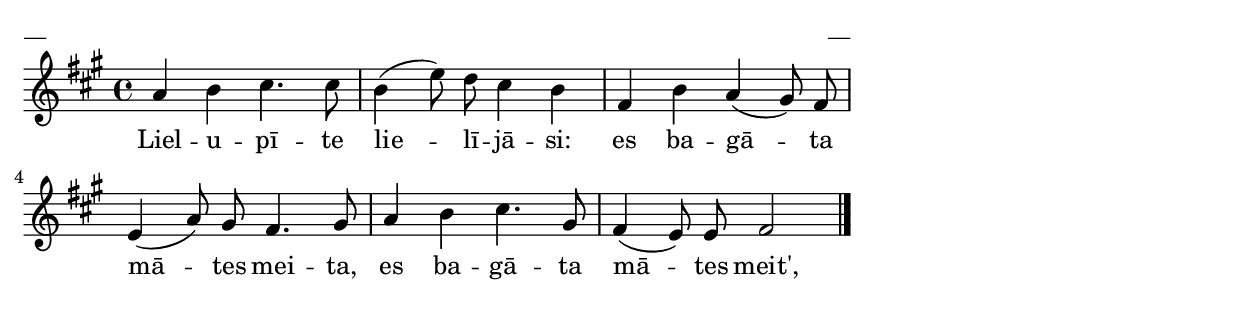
\version "2.13.16"
%\header {
%    title = " Lielupīte lielījās: es bagāta mātes meit'",Budēlīši, jūra
%}
\paper {
line-width = 14\cm
left-margin = 0.4\cm
between-system-padding = 0.1\cm
between-system-space = 0.1\cm
}
\layout {
indent = #0
ragged-last = ##f
}

voiceA = \relative c' {
\clef "treble"
\key fis \minor
\time 4/4
a'4 b cis4. cis8 |
b4( e8) d cis4 b |
fis4 b a( gis8) fis |
e4( a8) gis fis4. gis8 |
a4 b cis4. gis8 |
fis4( e8) e fis2 |
\bar "|."
}

lyricA = \lyricmode {
 Liel -- u -- pī -- te lie -- lī -- jā -- si: es ba -- gā -- ta mā -- tes mei -- ta, es ba -- gā -- ta mā -- tes meit',
} 

fullScore = <<
\new Staff {
<<
\new Voice = "voiceA" { \oneVoice \autoBeamOff \voiceA }
\lyricsto "voiceA" \new Lyrics \lyricA
>>
}
>>

\score {
\fullScore
\header { piece = "__" opus = "__" }
}
\markup { \with-color #(x11-color 'white) \sans \smaller "__" }
\score {
\unfoldRepeats
\fullScore
\midi {
\context { \Staff \remove "Staff_performer" }
\context { \Voice \consists "Staff_performer" }
}
}


